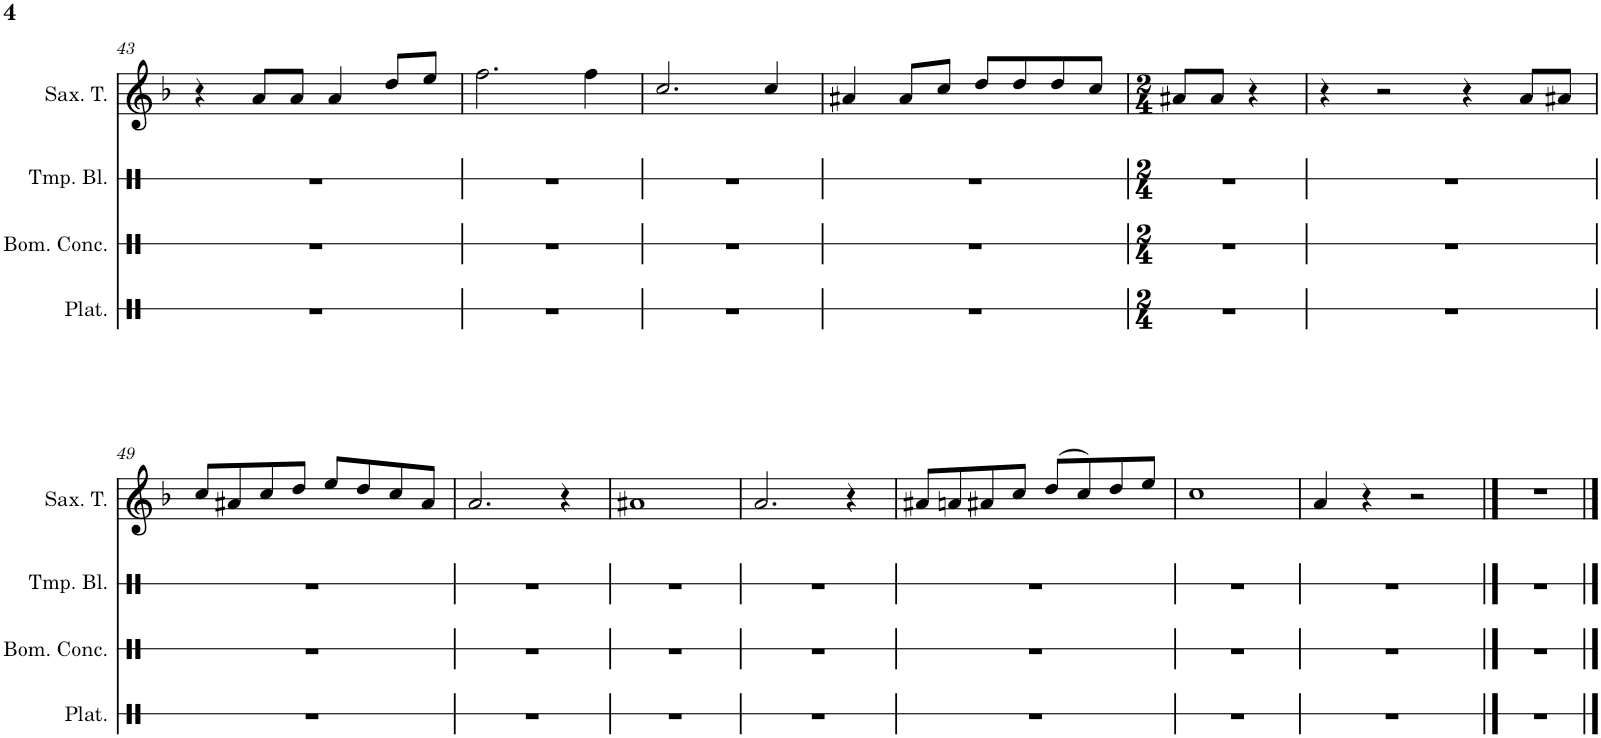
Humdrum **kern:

**kern	**kern	**kern	**kern
*part4	*part3	*part2	*part1
*staff4	*staff3	*staff2	*staff1
*I"Platillos	*I"Bombo de concierto	*I"Temple Blocks	*I"Saxofón tenor
*I'Plat.	*I'Bom. Conc.	*I'Tmp. Bl.	*I'Sax. T.
!!LO:PB:g=z
*clefX	*clefX	*clefX	*clefG2
*	*	*	*Trd8c14
*k[]	*k[]	*k[]	*k[b-]
*M2/4	*M2/4	*M2/4	*M2/4
=43	=43	=43	=43
2r	2r	2r	4r
.	.	.	8a/L
.	.	.	8a/J
2ryy	2ryy	2ryy	4a/
.	.	.	8dd/L
.	.	.	8ee/J
=44	=44	=44	=44
2r	2r	2r	[2ff\
2ryy	2ryy	2ryy	4ryy
.	.	.	4ff\
=45	=45	=45	=45
2r	2r	2r	[2cc/
2ryy	2ryy	2ryy	4ff\]
.	.	.	4cc/
=46	=46	=46	=46
2r	2r	2r	4a#X/
.	.	.	4cc/]
2.ryy	2.ryy	2.ryy	8a#/L
.	.	.	8cc/J
.	.	.	8dd/L
.	.	.	8dd/
.	.	.	8dd/
.	.	.	8cc/J
=47	=47	=47	=47
*M2/4	*M2/4	*M2/4	*M2/4
2r	2r	2r	8a#X/L
.	.	.	8a#/J
.	.	.	4r
=48	=48	=48	=48
2r	2r	2r	4r
.	.	.	4r
2.ryy	2.ryy	2.ryy	4ryy
.	.	.	4r
.	.	.	8a/L
.	.	.	8a#X/J
!!LO:LB:g=z
=49	=49	=49	=49
2r	2r	2r	8cc/L
.	.	.	4r
.	.	.	8a#X/
2.ryy	2.ryy	2.ryy	8cc/
.	.	.	8dd/J
.	.	.	8ee/L
.	.	.	8dd/
.	.	.	8cc/
.	.	.	8a#/J
=50	=50	=50	=50
2r	2r	2r	[2a/
2ryy	2ryy	2ryy	4ryy
.	.	.	4r
=51	=51	=51	=51
2r	2r	2r	[2a#X
4ryy	4ryy	4ryy	4a/]
=52	=52	=52	=52
2r	2r	2r	[2a/
2.ryy	2.ryy	2.ryy	2a#]
.	.	.	4r
=53	=53	=53	=53
2r	2r	2r	8a#X/L
.	.	.	4a/]
.	.	.	8an/
2.ryy	2.ryy	2.ryy	8a#X/
.	.	.	8cc/J
.	.	.	(>8dd/L
.	.	.	8cc/)
.	.	.	8dd/
.	.	.	8ee/J
=54	=54	=54	=54
2r	2r	2r	[2cc
=55	=55	=55	=55
2r	2r	2r	4a/
.	.	.	2cc]
1ryy	1ryy	1ryy	.
.	.	.	4r
.	.	.	2r
==56	==56	==56	==56
2r	2r	2r	2r
==	==	==	==
*-	*-	*-	*-
